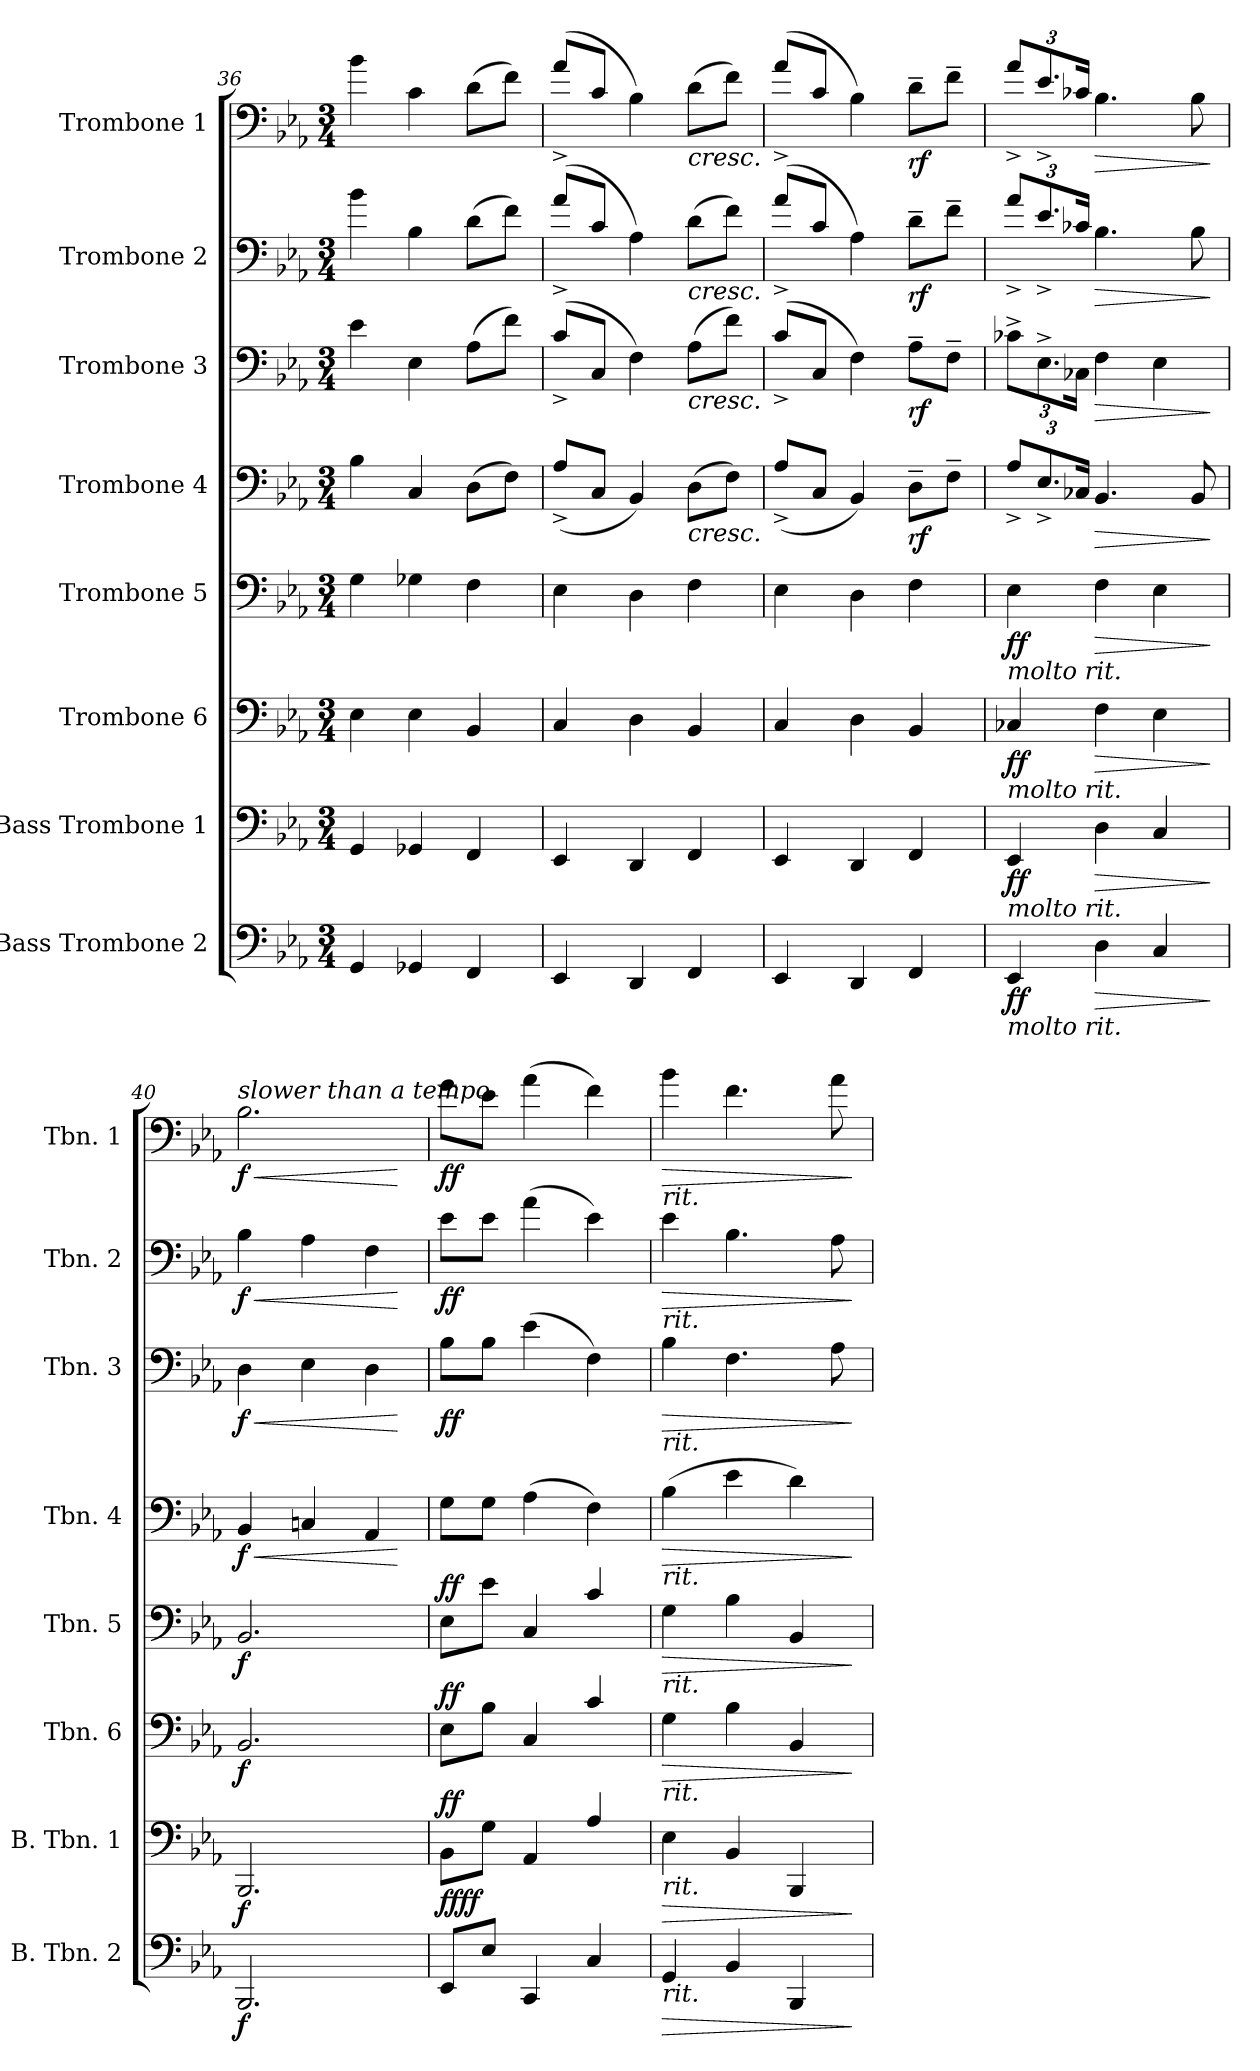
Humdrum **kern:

**kern	**dynam	**kern	**dynam	**kern	**dynam	**kern	**dynam	**kern	**dynam	**kern	**dynam	**kern	**dynam	**kern	**dynam
*part8	*part8	*part7	*part7	*part6	*part6	*part5	*part5	*part4	*part4	*part3	*part3	*part2	*part2	*part1	*part1
*staff8	*staff8	*staff7	*staff7	*staff6	*staff6	*staff5	*staff5	*staff4	*staff4	*staff3	*staff3	*staff2	*staff2	*staff1	*staff1
*I"Bass Trombone  2	*	*I"Bass Trombone 1	*	*I"Trombone 6	*	*I"Trombone 5	*	*I"Trombone 4	*	*I"Trombone 3	*	*I"Trombone 2	*	*I"Trombone 1	*
*I'B. Tbn. 2	*	*I'B. Tbn. 1	*	*I'Tbn. 6	*	*I'Tbn. 5	*	*I'Tbn. 4	*	*I'Tbn. 3	*	*I'Tbn. 2	*	*I'Tbn. 1	*
!!LO:PB:g=z
*clefF4	*	*clefF4	*	*clefF4	*	*clefF4	*	*clefF4	*	*clefF4	*	*clefF4	*	*clefF4	*
*k[b-e-a-]	*	*k[b-e-a-]	*	*k[b-e-a-]	*	*k[b-e-a-]	*	*k[b-e-a-]	*	*k[b-e-a-]	*	*k[b-e-a-]	*	*k[b-e-a-]	*
*M3/4	*	*M3/4	*	*M3/4	*	*M3/4	*	*M3/4	*	*M3/4	*	*M3/4	*	*M3/4	*
=36	=36	=36	=36	=36	=36	=36	=36	=36	=36	=36	=36	=36	=36	=36	=36
4GG/	.	4GG/	.	4E-\	.	4G\	.	4B-\	.	4e-\	.	4b-\	.	4b-\	.
4GG-X/	.	4GG-X/	.	4E-\	.	4G-X\	.	4C/	.	4E-\	.	4B-\	.	4c\	.
4FF/	.	4FF/	.	4BB-/	.	4F\	.	(>8D\L	.	(>8A-\L	.	(>8d\L	.	(>8d\L	.
.	.	.	.	.	.	.	.	8F\J)	.	8f\J)	.	8f\J)	.	8f\J)	.
=37	=37	=37	=37	=37	=37	=37	=37	=37	=37	=37	=37	=37	=37	=37	=37
4EE-/	.	4EE-/	.	4C/	.	4E-\	.	(>8A-^/L	.	(>8c^/L	.	(>8a-^/L	.	(>8a-^/L	.
.	.	.	.	.	.	.	.	8C/J	.	8C/J	.	8c/J	.	8c/J	.
4DD/	.	4DD/	.	4D\	.	4D\	.	4BB-/)	.	4F\)	.	4A-\)	.	4B-\)	.
!	!	!	!	!	!	!	!	!	!	!	!	!	!	!LO:TX:b:i:t=cresc.	!
!	!	!	!	!	!	!	!	!	!	!	!	!LO:TX:b:i:t=cresc.	!	!	!
!	!	!	!	!	!	!	!	!	!	!LO:TX:b:i:t=cresc.	!	!	!	!	!
!	!	!	!	!	!	!	!	!LO:TX:b:i:t=cresc.	!	!	!	!	!	!	!
4FF/	.	4FF/	.	4BB-/	.	4F\	.	(>8D\L	.	(>8A-\L	.	(>8d\L	.	(>8d\L	.
.	.	.	.	.	.	.	.	8F\J)	.	8f\J)	.	8f\J)	.	8f\J)	.
=38	=38	=38	=38	=38	=38	=38	=38	=38	=38	=38	=38	=38	=38	=38	=38
4EE-/	.	4EE-/	.	4C/	.	4E-\	.	(>8A-^/L	.	(>8c^/L	.	(>8a-^/L	.	(>8a-^/L	.
.	.	.	.	.	.	.	.	8C/J	.	8C/J	.	8c/J	.	8c/J	.
4DD/	.	4DD/	.	4D\	.	4D\	.	4BB-/)	.	4F\)	.	4A-\)	.	4B-\)	.
!	!	!	!	!	!	!	!	!	!LO:DY:b	!	!LO:DY:b	!	!LO:DY:b	!	!LO:DY:b
4FF/	.	4FF/	.	4BB-/	.	4F\	.	8D~\L	rf	8A-~\L	rf	8d~\L	rf	8d~\L	rf
.	.	.	.	.	.	.	.	8F~\J	.	8F~\J	.	8f~\J	.	8f~\J	.
=39	=39	=39	=39	=39	=39	=39	=39	=39	=39	=39	=39	=39	=39	=39	=39
*	*	*	*	*	*	*	*	*Xbrackettup	*	*Xbrackettup	*	*Xbrackettup	*	*Xbrackettup	*
*	*	*	*	*	*	*	*	*	*	*	*	*	*	*MM44	*
*	*	*	*	*	*	*	*	*^	*	*	*	*	*	*	*
!	!	!	!	!	!	!LO:TX:b:i:t=molto rit.	!	!	!	!	!	!	!	!	!	!
!	!	!	!	!LO:TX:b:i:t=molto rit.	!	!	!	!	!	!	!	!	!	!	!	!
!	!	!LO:TX:b:i:t=molto rit.	!	!	!	!	!	!	!	!	!	!	!	!	!	!
!LO:TX:b:i:t=molto rit.	!	!	!	!	!	!	!	!	!	!	!	!	!	!	!	!
!	!LO:DY:b	!	!LO:DY:b	!	!LO:DY:b	!	!LO:DY:b	!	!	!LO:DY:b	!	!	!	!	!	!
!	!	!	!	!	!	!	!	!	!	!LO:DY:n=1:b	!	!LO:DY:b	!	!	!	!
!	!	!	!	!	!	!	!	!	!	!	!	!LO:DY:n=1:b	!	!LO:DY:b	!	!
!	!	!	!	!	!	!	!	!	!	!	!	!	!	!LO:DY:n=1:b	!	!LO:DY:b
!	!	!	!	!	!	!	!	!	!	!	!	!	!	!	!	!LO:DY:n=1:b
4EE-/	ff	4EE-/	ff	4C-X/	ff	4E-\	ff	12A-^/L	4ryy	ff other-dynamics	12c-X^\L	ff other-dynamics	12a-^/L	ff other-dynamics	12a-^/L	ff other-dynamics
.	.	.	.	.	.	.	.	12.E-^/	.	.	12.E-^\	.	12.e-^/	.	12.e-^/	.
.	.	.	.	.	.	.	.	24C-X/Jk	.	.	24C-X\Jk	.	24c-X/Jk	.	24c-X/Jk	.
!	!LO:HP:b	!	!LO:HP:b	!	!LO:HP:b	!	!LO:HP:b	!	!	!LO:HP:b	!	!LO:HP:b	!	!LO:HP:b	!	!LO:HP:b
4D\	>	4D\	>	4F\	>	4F\	>	4.BB-/	2ryy	>	4F\	>	4.B-\	>	4.B-\	>
4C/	.	4C/	.	4E-\	.	4E-\	.	.	.	.	4E-\	.	.	.	.	.
*	*	*	*	*	*	*	*	*	*	*	*	*	*	*	*MM38	*
.	.	.	.	.	.	.	.	8BB-/	.	.	.	.	8B-\	.	8B-\	.
*	*	*	*	*	*	*	*	*v	*v	*	*	*	*	*	*	*
.	]	.	]	.	]	.	]	.	]	.	]	.	]	.	]
=40	=40	=40	=40	=40	=40	=40	=40	=40	=40	=40	=40	=40	=40	=40	=40
*	*	*	*	*	*	*	*	*	*	*	*	*	*	*MM48	*
!	!	!	!	!	!	!	!	!	!	!	!	!	!	!LO:TX:i:t=slower than a tempo	!
!	!LO:DY:b	!	!LO:DY:b	!	!LO:DY:b	!	!LO:DY:b	!	!LO:HP:b	!	!LO:HP:b	!	!LO:HP:b	!	!LO:HP:b
!	!	!	!	!	!	!	!	!	!LO:DY:n=1:b	!	!LO:DY:n=1:b	!	!LO:DY:n=1:b	!	!LO:DY:n=1:b
2.BBB-/	f	2.BBB-/	f	2.BB-/	f	2.BB-/	f	4BB-/	< f	4D\	< f	4B-\	< f	2.B-\	< f
.	.	.	.	.	.	.	.	4Cn/	.	4E-\	.	4A-\	.	.	.
.	.	.	.	.	.	.	.	4AA-/	.	4D\	.	4F\	.	.	.
.	.	.	.	.	.	.	.	.	[	.	[	.	[	.	[
=41	=41	=41	=41	=41	=41	=41	=41	=41	=41	=41	=41	=41	=41	=41	=41
!	!LO:DY:a	!	!	!	!	!	!	!	!	!	!	!	!	!	!
!	!LO:DY:n=1:b	!	!LO:DY:a	!	!LO:DY:a	!	!LO:DY:a	!	!	!	!LO:DY:b	!	!LO:DY:b	!	!LO:DY:b
8EE-/L	ff ff	8BB-\L	ff	8E-\L	ff	8E-\L	ff	8G\L	.	8B-\L	ff	8e-\L	ff	8g\L	ff
8E-/J	.	8G\J	.	8B-\J	.	8e-\J	.	8G\J	.	8B-\J	.	8e-\J	.	8e-\J	.
4CC/	.	4AA-/	.	4C/	.	4C/	.	(>4A-\	.	(>4e-\	.	(>4a-\	.	(>4a-\	.
4C/	.	4A-/	.	4c/	.	4c/	.	4F\)	.	4F\)	.	4e-\)	.	4f\)	.
!!LO:PB:g=z
=42	=42	=42	=42	=42	=42	=42	=42	=42	=42	=42	=42	=42	=42	=42	=42
*	*	*	*	*	*	*	*	*	*	*	*	*	*	*MM44	*
!	!	!	!	!	!	!	!	!	!	!	!	!	!	!LO:TX:b:i:t=rit.	!
!	!	!	!	!	!	!	!	!	!	!	!	!LO:TX:b:i:t=rit.	!	!	!
!	!	!	!	!	!	!	!	!	!	!LO:TX:b:i:t=rit.	!	!	!	!	!
!	!	!	!	!	!	!	!	!LO:TX:b:i:t=rit.	!	!	!	!	!	!	!
!	!	!	!	!	!	!LO:TX:b:i:t=rit.	!	!	!	!	!	!	!	!	!
!	!	!	!	!LO:TX:b:i:t=rit.	!	!	!	!	!	!	!	!	!	!	!
!	!	!LO:TX:b:i:t=rit.	!	!	!	!	!	!	!	!	!	!	!	!	!
!LO:TX:b:i:t=rit.	!	!	!	!	!	!	!	!	!	!	!	!	!	!	!
!	!LO:HP:b	!	!LO:HP:b	!	!LO:HP:b	!	!LO:HP:b	!	!LO:HP:b	!	!LO:HP:b	!	!LO:HP:b	!	!LO:HP:b
4GG/	>	4E-\	>	4G\	>	4G\	>	(>4B-\	>	4B-\	>	4e-\	>	4b-\	>
*	*	*	*	*	*	*	*	*	*	*	*	*	*	*MM40	*
4BB-/	.	4BB-/	.	4B-\	.	4B-\	.	4e-\	.	4.F\	.	4.B-\	.	4.f\	.
4BBB-/	.	4BBB-/	.	4BB-/	.	4BB-/	.	4d\)	.	.	.	.	.	.	.
*	*	*	*	*	*	*	*	*	*	*	*	*	*	*MM34	*
.	.	.	.	.	.	.	.	.	.	8A-\	.	8A-\	.	8a-\	.
.	]	.	]	.	]	.	]	.	]	.	]	.	]	.	]
=	=	=	=	=	=	=	=	=	=	=	=	=	=	=	=
*-	*-	*-	*-	*-	*-	*-	*-	*-	*-	*-	*-	*-	*-	*-	*-
